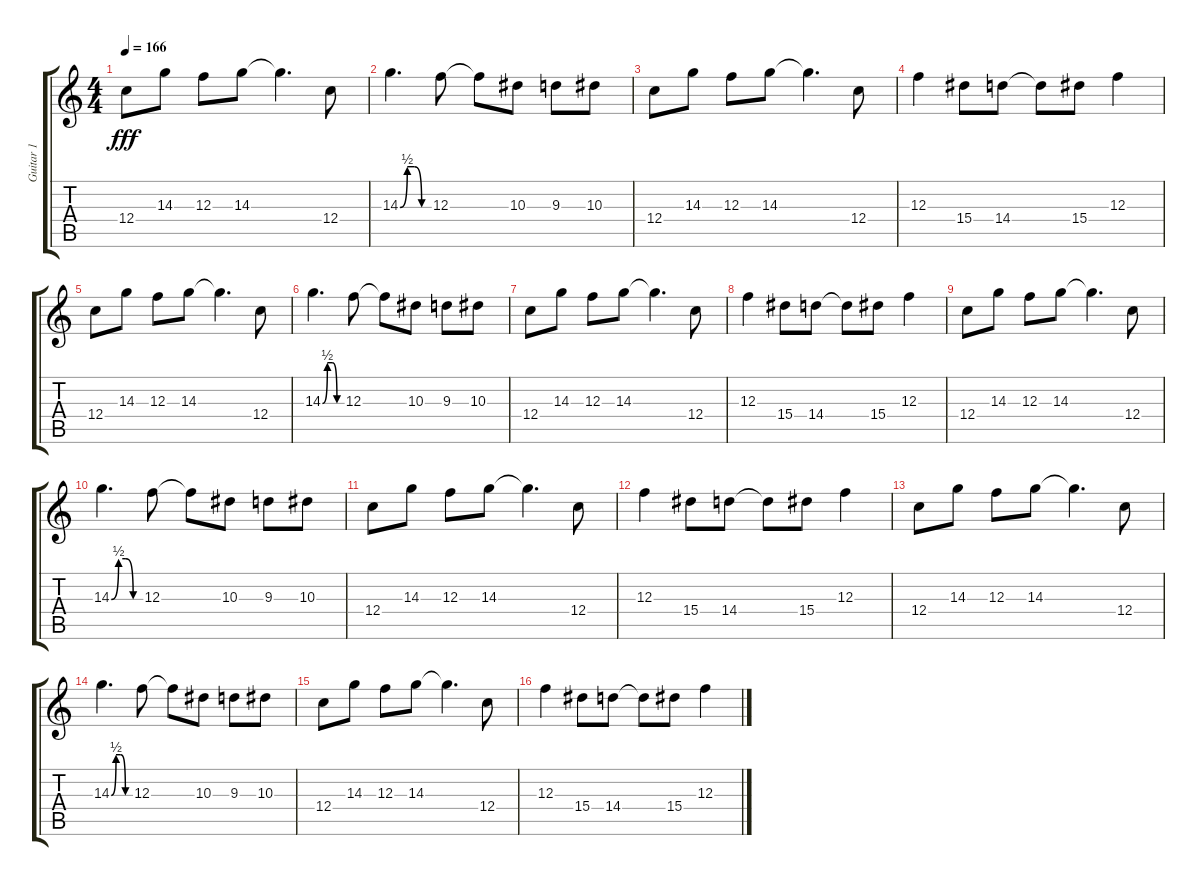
\track ("Guitar 1" "Guitar 1") {instrument distortionguitar}
\staff {score tabs}
\tuning (D4 A3 F3 C3 G2 D2) {hide}
\ts (4 4)
\tempo 166
\clef g2
\ks c
12.4.8{dy fff} 14.3.8 12.3.8 14.3.8 14.3{t}.4{d} 12.4.8 |
14.3{be (custom 0 0 15 2 30 2 45 0 60 0)}.4{d} 12.3.8 12.3{t}.8 10.3.8 9.3.8 10.3.8 |
12.4.8 14.3.8 12.3.8 14.3.8 14.3{t}.4{d} 12.4.8 |
12.3.4 15.4.8 14.4.8 14.4{t}.8 15.4.8 12.3.4 |
12.4.8 14.3.8 12.3.8 14.3.8 14.3{t}.4{d} 12.4.8 |
14.3{be (custom 0 0 15 2 30 2 45 0 60 0)}.4{d} 12.3.8 12.3{t}.8 10.3.8 9.3.8 10.3.8 |
12.4.8 14.3.8 12.3.8 14.3.8 14.3{t}.4{d} 12.4.8 |
12.3.4 15.4.8 14.4.8 14.4{t}.8 15.4.8 12.3.4 |
12.4.8 14.3.8 12.3.8 14.3.8 14.3{t}.4{d} 12.4.8 |
14.3{be (custom 0 0 15 2 30 2 45 0 60 0)}.4{d} 12.3.8 12.3{t}.8 10.3.8 9.3.8 10.3.8 |
12.4.8 14.3.8 12.3.8 14.3.8 14.3{t}.4{d} 12.4.8 |
12.3.4 15.4.8 14.4.8 14.4{t}.8 15.4.8 12.3.4 |
12.4.8 14.3.8 12.3.8 14.3.8 14.3{t}.4{d} 12.4.8 |
14.3{be (custom 0 0 15 2 30 2 45 0 60 0)}.4{d} 12.3.8 12.3{t}.8 10.3.8 9.3.8 10.3.8 |
12.4.8 14.3.8 12.3.8 14.3.8 14.3{t}.4{d} 12.4.8 |
12.3.4 15.4.8 14.4.8 14.4{t}.8 15.4.8 12.3.4
